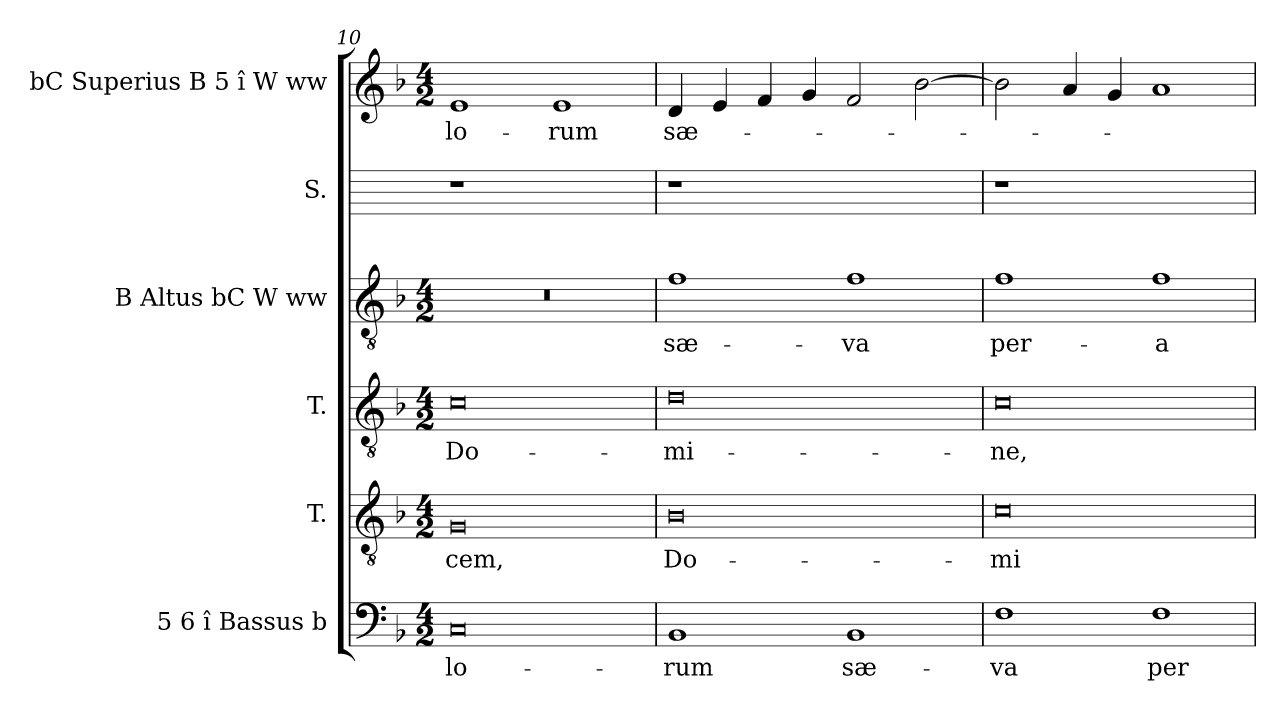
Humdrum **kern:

**kern	**text	**kern	**text	**kern	**text	**kern	**text	**kern	**kern	**text
*part6	*part6	*part5	*part5	*part4	*part4	*part3	*part3	*part2	*part1	*part1
*staff6	*staff6	*staff5	*staff5	*staff4	*staff4	*staff3	*staff3	*staff2	*staff1	*staff1
*I"5  6  î  Bassus  b	*	*I"T.	*	*I"T.	*	*I"B  Altus  bC  W  ww	*	*I"S.	*I"bC  Superius  B  5 î W  ww	*
*I'B.	*	*I'T.	*	*I'T.	*	*I'A.	*	*I'S.	*I'S.	*
*clefF4	*	*clefGv2	*	*clefGv2	*	*clefGv2	*	*	*clefG2	*
*k[b-]	*	*k[b-]	*	*k[b-]	*	*k[b-]	*	*	*k[b-]	*
*F:	*	*F:	*	*F:	*	*F:	*	*	*F:	*
*M4/2	*	*M4/2	*	*M4/2	*	*M4/2	*	*	*M4/2	*
=10	=10	=10	=10	=10	=10	=10	=10	=10	=10	=10
!	!LO:LY:b:rj	!	!LO:LY:b:cj	!	!LO:LY:b:cj	!	!	!	!	!LO:LY:b:cj
0C	-lo-	0G	-cem,	0c	Do-	0r	.	1r	1e	-lo-
!	!	!	!	!	!	!	!	!	!	!LO:LY:b:cj
.	.	.	.	.	.	.	.	1ryy	1e	-rum
=11	=11	=11	=11	=11	=11	=11	=11	=11	=11	=11
!	!LO:LY:b:cj	!	!LO:LY:b:cj	!	!LO:LY:b:cj	!	!LO:LY:b:cj	!	!	!LO:LY:b:cj
1BB-	-rum	0B-	Do-	0d	-mi-	1f	sæ-	1r	4d/	sæ-
.	.	.	.	.	.	.	.	.	4e/	.
.	.	.	.	.	.	.	.	.	4f/	.
.	.	.	.	.	.	.	.	.	4g/	.
!	!LO:LY:b:cj	!	!	!	!	!	!LO:LY:b:cj	!	!	!
1BB-	sæ-	.	.	.	.	1f	-va	1ryy	2f/	.
.	.	.	.	.	.	.	.	.	[>2b-\	.
=12	=12	=12	=12	=12	=12	=12	=12	=12	=12	=12
!	!LO:LY:b:cj	!	!LO:LY:b:cj	!	!LO:LY:b:cj	!	!LO:LY:b:cj	!	!	!
1F	-va	0c	-mi-	0c	-ne,	1f	per-	1r	2b-\]	.
.	.	.	.	.	.	.	.	.	4a/	.
.	.	.	.	.	.	.	.	.	4g/	.
!	!LO:LY:b:cj	!	!	!	!	!	!LO:LY:b:rj	!	!	!
1F	per-	.	.	.	.	1f	-a-	1ryy	1a	.
=	=	=	=	=	=	=	=	=	=	=
*-	*-	*-	*-	*-	*-	*-	*-	*-	*-	*-
